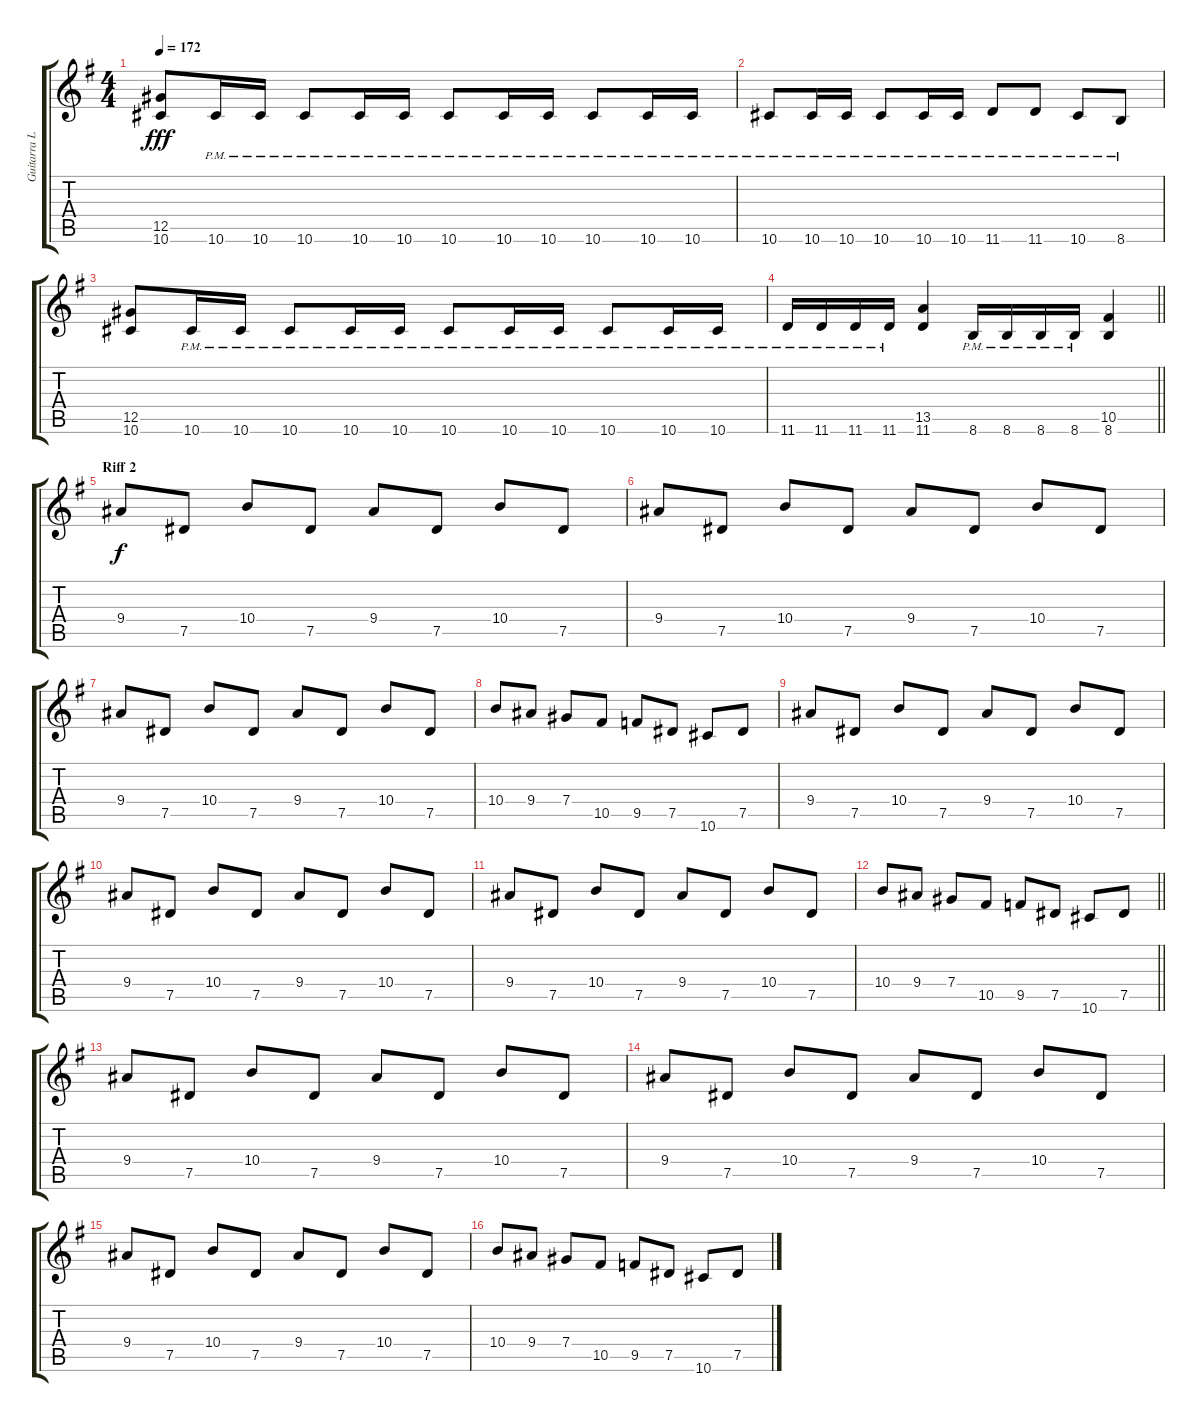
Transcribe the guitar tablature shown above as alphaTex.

\track ("Guitarra Líder" "Guitarra L") {instrument distortionguitar}
\staff {score tabs}
\tuning (Eb4 Bb3 Gb3 Db3 Ab2 Eb2) {hide}
\ts (4 4)
\tempo 172
\clef g2
\ks eminor
(12.5 10.6).8{dy fff} 10.6{pm}.16 10.6{pm}.16 10.6{pm}.8 10.6{pm}.16 10.6{pm}.16 10.6{pm}.8 10.6{pm}.16 10.6{pm}.16 10.6{pm}.8 10.6{pm}.16 10.6{pm}.16 |
10.6{pm}.8 10.6{pm}.16 10.6{pm}.16 10.6{pm}.8 10.6{pm}.16 10.6{pm}.16 11.6{pm}.8 11.6{pm}.8 10.6{pm}.8 8.6{pm}.8 |
(12.5 10.6).8 10.6{pm}.16 10.6{pm}.16 10.6{pm}.8 10.6{pm}.16 10.6{pm}.16 10.6{pm}.8 10.6{pm}.16 10.6{pm}.16 10.6{pm}.8 10.6{pm}.16 10.6{pm}.16 |
\barLineRight lightlight
11.6{pm}.16 11.6{pm}.16 11.6{pm}.16 11.6{pm}.16 (13.5 11.6).4 8.6{pm}.16 8.6{pm}.16 8.6{pm}.16 8.6{pm}.16 (10.5 8.6).4 |
\section ("" "Riff 2")
9.4.8{dy f} 7.5.8 10.4.8 7.5.8 9.4.8 7.5.8 10.4.8 7.5.8 |
9.4.8 7.5.8 10.4.8 7.5.8 9.4.8 7.5.8 10.4.8 7.5.8 |
9.4.8 7.5.8 10.4.8 7.5.8 9.4.8 7.5.8 10.4.8 7.5.8 |
10.4.8 9.4.8 7.4.8 10.5.8 9.5.8 7.5.8 10.6.8 7.5.8 |
9.4.8 7.5.8 10.4.8 7.5.8 9.4.8 7.5.8 10.4.8 7.5.8 |
9.4.8 7.5.8 10.4.8 7.5.8 9.4.8 7.5.8 10.4.8 7.5.8 |
9.4.8 7.5.8 10.4.8 7.5.8 9.4.8 7.5.8 10.4.8 7.5.8 |
\barLineRight lightlight
10.4.8 9.4.8 7.4.8 10.5.8 9.5.8 7.5.8 10.6.8 7.5.8 |
9.4.8 7.5.8 10.4.8 7.5.8 9.4.8 7.5.8 10.4.8 7.5.8 |
9.4.8 7.5.8 10.4.8 7.5.8 9.4.8 7.5.8 10.4.8 7.5.8 |
9.4.8 7.5.8 10.4.8 7.5.8 9.4.8 7.5.8 10.4.8 7.5.8 |
10.4.8 9.4.8 7.4.8 10.5.8 9.5.8 7.5.8 10.6.8 7.5.8
